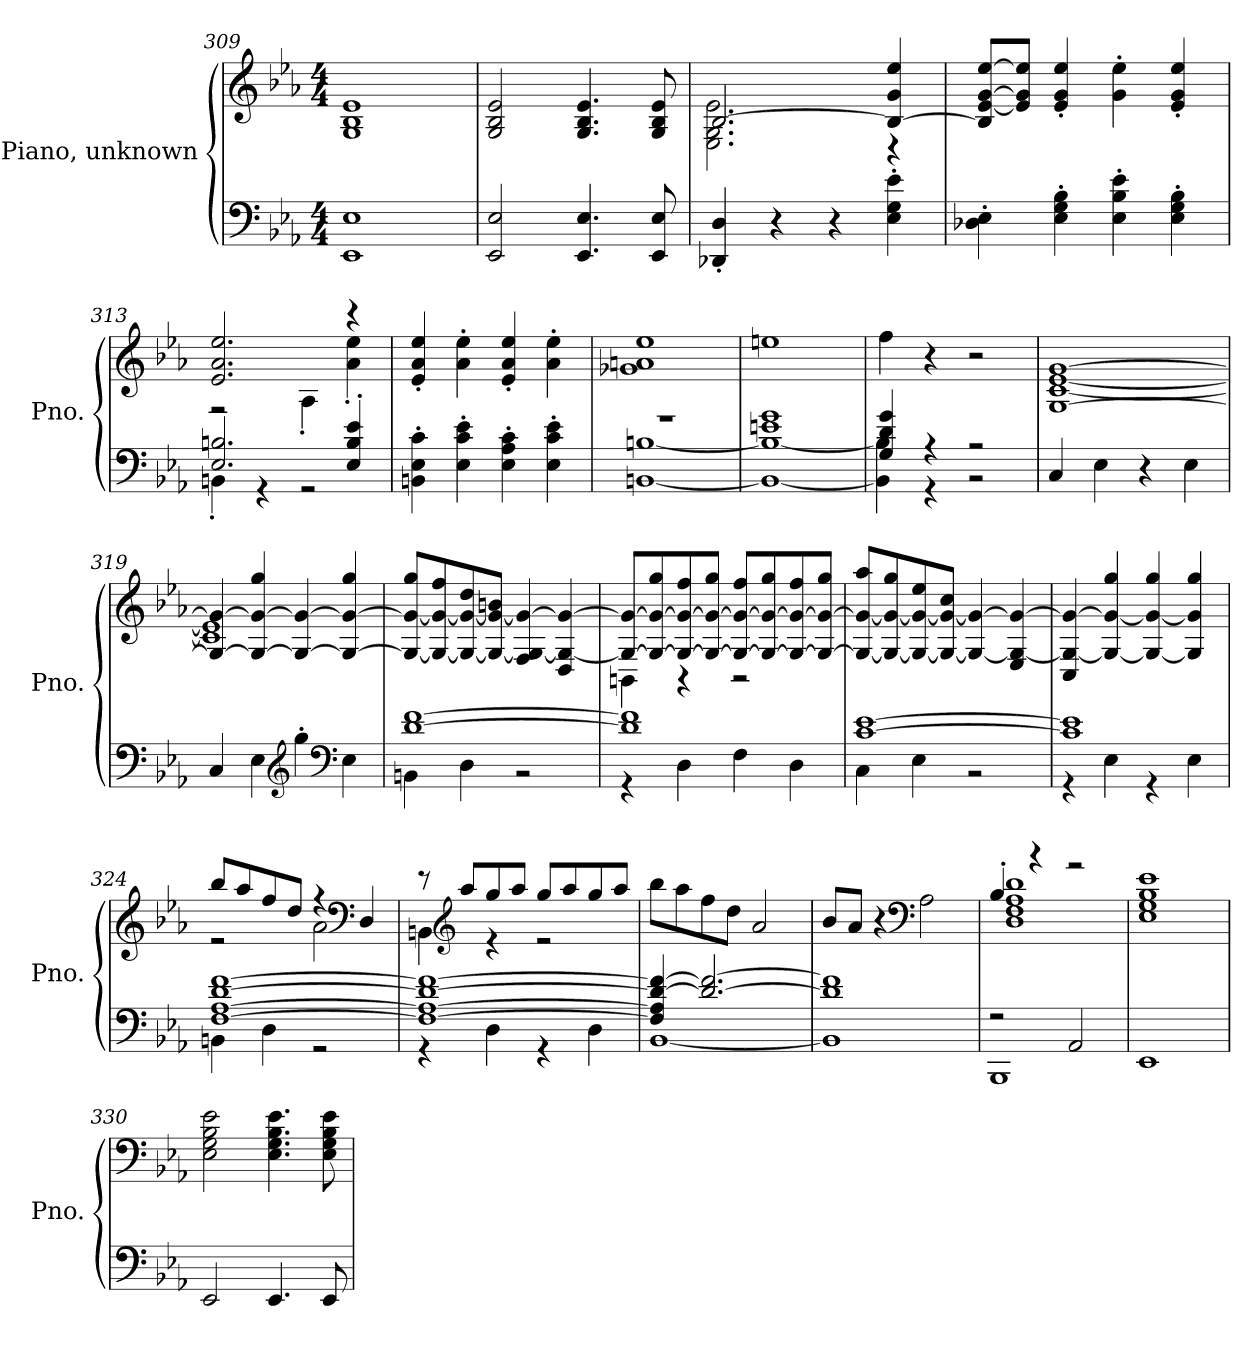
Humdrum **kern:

**kern	**kern
*part1	*part1
*staff2	*staff1
*I"Piano, unknown	*
*I'Pno.	*
*clefF4	*clefG2
*k[b-e-a-]	*k[b-e-a-]
*M4/4	*M4/4
=309	=309
1EE- 1E-	1G 1B- 1e-
=310	=310
2EE-/ 2E-/	2G/ 2B-/ 2e-/
4.EE-/ 4.E-/	4.G/ 4.B-/ 4.e-/
8EE-/ 8E-/	8G/ 8B-/ 8e-/
=311	=311
*	*^
4DD-X/' 4D/'	[2.B-/	2.E-\ 2.G\ 2.e-\
4r	.	.
4r	.	.
4E-\' 4G\' 4e-\'	4B-/_ 4g/ 4ee-/	4r
*	*v	*v
=312	=312
4D-X\' 4E-\'	8B-/] [8e-/ [8g/ [8ee-/L
.	8e-/] 8g/] 8ee-/]J
4E-\' 4G\' 4B-\'	4e-/' 4g/' 4ee-/'
4E-\' 4B-\' 4e-\'	4g\' 4ee-\'
4E-\' 4G\' 4B-\'	4e-/' 4g/' 4ee-/'
=313	=313
*^	*^
2.E-/ 2.Bn/	4BBn'\	2.e-/ 2.a-/ 2.ee-/	2r
.	4r	.	.
.	2r	.	4A-'\
4E-/' 4B/' 4e-/'	.	4r	4a-\' 4ee-\'
*v	*v	*	*
*	*v	*v
!!LO:LB:g=z
=314	=314
4BBn\' 4E-\' 4c\'	4e-/' 4a-/' 4ee-/'
4E-\' 4c\' 4e-\'	4a-\' 4ee-\'
4E-\' 4A-\' 4c\'	4e-/' 4a-/' 4ee-/'
4E-\' 4c\' 4e-\'	4a-\' 4ee-\'
=315	=315
*^	*
1r	[1BBn [1Bn	1g-X 1an 1ee-
=316	=316	=316
1en 1g	1BB_ 1B_	1een
=317	=317	=317
4G/ 4d/ 4g/	4BB\] 4B\]	4ff\
4r	4r	4r
2r	2r	2r
*v	*v	*
=318	=318
*	*^
4C/	[1G [1g	[1c [1e-
4E-\	.	.
4r	.	.
4E-\	.	.
=319	=319	=319
4C/	4G/_ 4g/_	1c] 1e-]
4E-\	4G/_ 4g/_ 4gg/	.
*clefG2	*	*
4gg'\	4G/_ 4g/_	.
*clefF4	*	*
4E-\	4G/_ 4g/_ 4gg/	.
*	*v	*v
=320	=320
*^	*
[1d [1f	4BBn\	8G/_ 8g/_ 8gg/L
.	.	8G/_ 8g/_ 8ff/
.	4D\	8G/_ 8g/_ 8dd/
.	.	8G/_ 8g/_ 8bn/J
.	2r	4F/ 4G/_ 4g/_
.	.	4D/ 4G/_ 4g/_
!!LO:PB:g=z
=321	=321	=321
*	*	*^
1d] 1f]	4r	8G/_ 8g/_L	4BBn\
.	.	8G/_ 8g/_ 8gg/	.
.	4D\	8G/_ 8g/_ 8ff/	4r
.	.	8G/_ 8g/_ 8gg/J	.
.	4F\	8G/_ 8g/_ 8ff/L	2r
.	.	8G/_ 8g/_ 8gg/	.
.	4D\	8G/_ 8g/_ 8ff/	.
.	.	8G/_ 8g/_ 8gg/J	.
*	*	*v	*v
=322	=322	=322
[1c [1e-	4C\	8G/_ 8g/_ 8aa-/L
.	.	8G/_ 8g/_ 8gg/
.	4E-\	8G/_ 8g/_ 8ee-/
.	.	8G/_ 8g/_ 8cc/J
.	2r	4G/_ 4g/_
.	.	4E-/ 4G/_ 4g/_
=323	=323	=323
1c] 1e-]	4r	4C/ 4G/_ 4g/_
.	4E-\	4G/_ 4g/_ 4gg/
.	4r	4G/_ 4g/_ 4gg/
.	4E-\	4G/] 4g/] 4gg/
=324	=324	=324
*	*	*^
[1F [1A- [1d [1f	4BBn\	8bb-/L	2r
.	.	8aa-/	.
.	4D\	8ff/	.
.	.	8dd/J	.
.	2r	4r	2a-\
*	*	*clefF4	*
.	.	4D/	.
!!LO:LB:g=z	!!
=325	=325	=325	=325
1F_ 1A-_ 1d_ 1f_	4r	8r	4BBn\
*	*	*clefG2	*
.	.	8aa-/L	.
.	4D\	8gg/	4r
.	.	8aa-/J	.
.	4r	8gg/L	2r
.	.	8aa-/	.
.	4D\	8gg/	.
.	.	8aa-/J	.
*	*	*v	*v
=326	=326	=326
4F/] 4A-/] 4d/_ 4f/_	[1BB-	8bb-\L
.	.	8aa-\
2.d/_ 2.f/_	.	8ff\
.	.	8dd\J
.	.	2a-/
=327	=327	=327
1d] 1f]	1BB-]	8b-/L
.	.	8a-/J
.	.	4r
*	*	*clefF4
.	.	2A-\
=328	=328	=328
*	*	*^
2r	1BBB-	4B-'/	1D 1F 1A- 1d
.	.	4r	.
2AA-/	.	2r	.
*v	*v	*	*
*	*v	*v
=329	=329
1EE-	1E- 1G 1B- 1e-
=330	=330
2EE-/	2E-\ 2G\ 2B-\ 2e-\
4.EE-/	4.E-\ 4.G\ 4.B-\ 4.e-\
8EE-/	8E-\ 8G\ 8B-\ 8e-\
=	=
*-	*-
